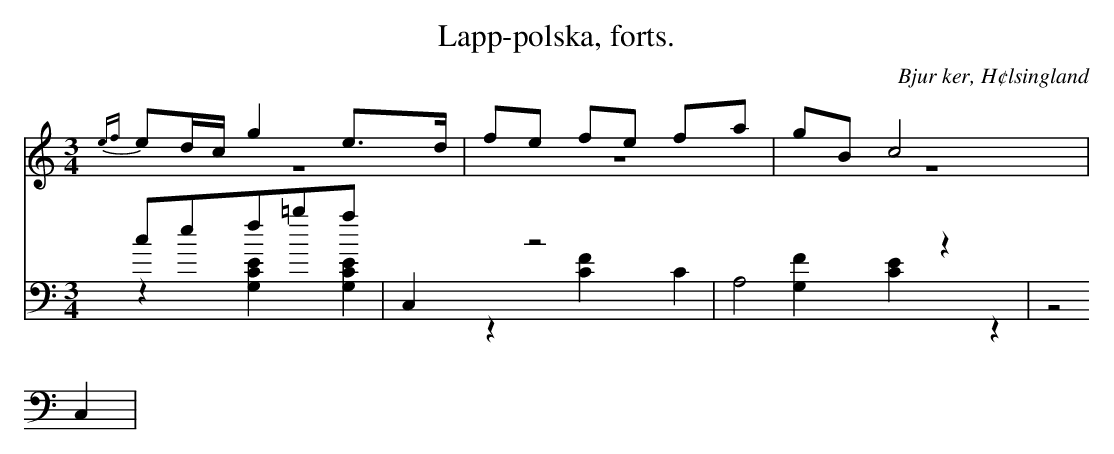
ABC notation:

X:1
T: Lapp-polska, forts.
O: Bjur ker, H¢lsingland
M: 3/4
L: 1/8
K: C
V:1
V:2 merge
V:3
V:4 merge
V:1
{ef}ed/c/ g2 e>d|fe fe fa|gB c4|
V:2
z6|z6|z6|
V:3  clef=bass|
C,2 z4|A,4 z2|z4 C,2|
V:4  clef=bass
z2 [G,2C2E2] [G,2C2E2]|z2 [C2F2] C2|[G,2F2] [C2E2] z2|
